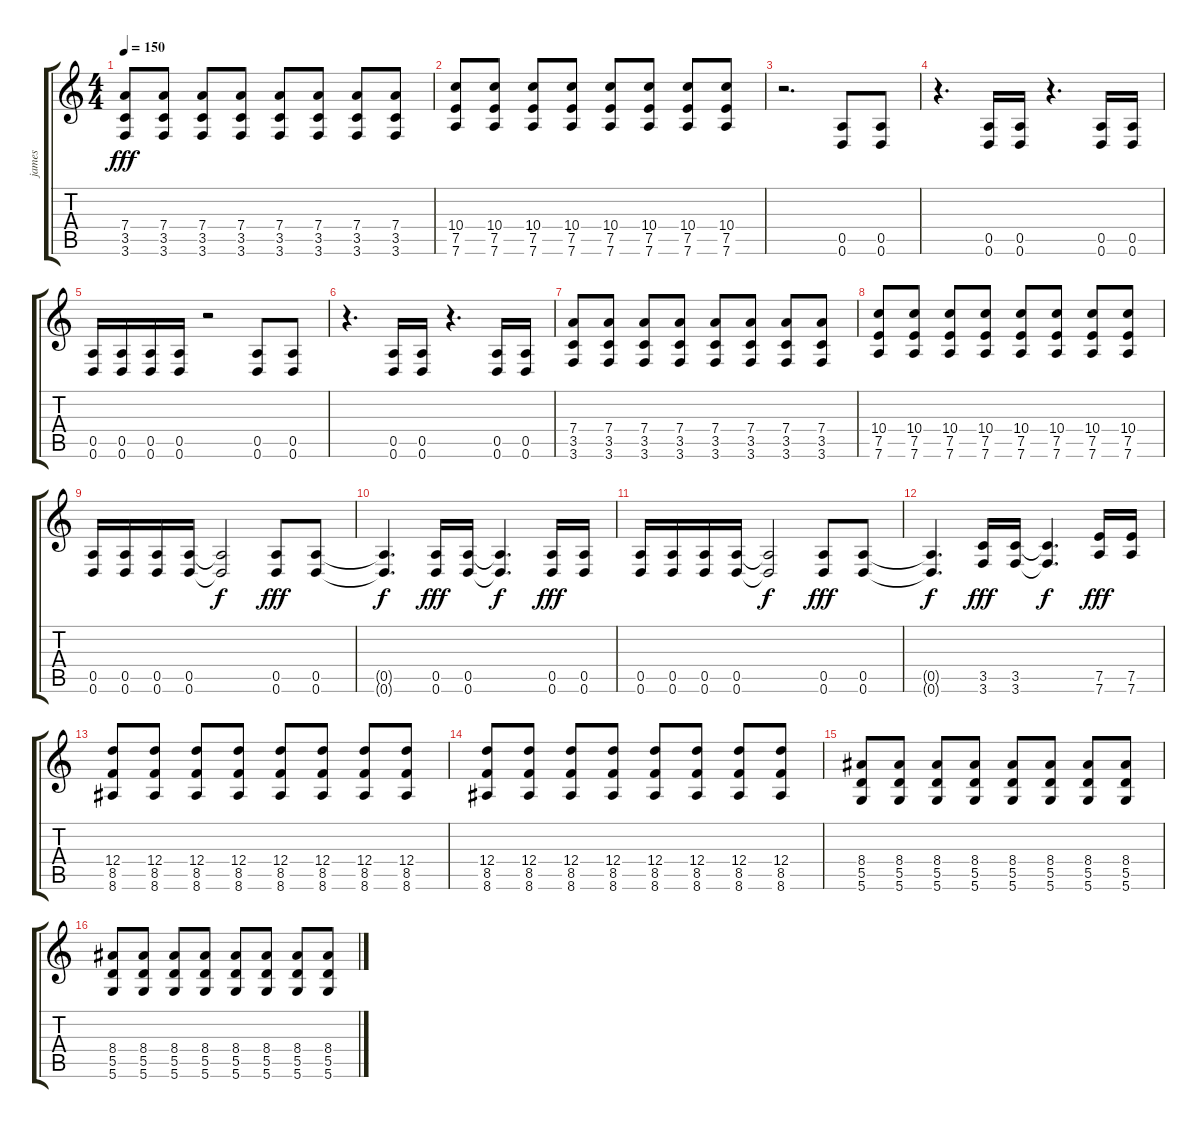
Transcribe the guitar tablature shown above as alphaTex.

\track ("james" "james") {instrument distortionguitar}
\staff {score tabs}
\tuning (E4 B3 G3 D3 A2 D2) {hide}
\ts (4 4)
\tempo 150
\clef g2
\ks c
(7.4 3.5 3.6).8{dy fff} (7.4 3.5 3.6).8 (7.4 3.5 3.6).8 (7.4 3.5 3.6).8 (7.4 3.5 3.6).8 (7.4 3.5 3.6).8 (7.4 3.5 3.6).8 (7.4 3.5 3.6).8 |
(10.4 7.5 7.6).8 (10.4 7.5 7.6).8 (10.4 7.5 7.6).8 (10.4 7.5 7.6).8 (10.4 7.5 7.6).8 (10.4 7.5 7.6).8 (10.4 7.5 7.6).8 (10.4 7.5 7.6).8 |
r.2{d} (0.5 0.6).8 (0.5 0.6).8 |
r.4{d} (0.5 0.6).16 (0.5 0.6).16 r.4{d} (0.5 0.6).16 (0.5 0.6).16 |
(0.5 0.6).16 (0.5 0.6).16 (0.5 0.6).16 (0.5 0.6).16 r.2 (0.5 0.6).8 (0.5 0.6).8 |
r.4{d} (0.5 0.6).16 (0.5 0.6).16 r.4{d} (0.5 0.6).16 (0.5 0.6).16 |
(7.4 3.5 3.6).8 (7.4 3.5 3.6).8 (7.4 3.5 3.6).8 (7.4 3.5 3.6).8 (7.4 3.5 3.6).8 (7.4 3.5 3.6).8 (7.4 3.5 3.6).8 (7.4 3.5 3.6).8 |
(10.4 7.5 7.6).8 (10.4 7.5 7.6).8 (10.4 7.5 7.6).8 (10.4 7.5 7.6).8 (10.4 7.5 7.6).8 (10.4 7.5 7.6).8 (10.4 7.5 7.6).8 (10.4 7.5 7.6).8 |
(0.5 0.6).16 (0.5 0.6).16 (0.5 0.6).16 (0.5 0.6).16 (0.5{t} 0.6{t}).2{dy f} (0.5 0.6).8{dy fff} (0.5 0.6).8 |
(0.5{t} 0.6{t}).4{d dy f} (0.5 0.6).16{dy fff} (0.5 0.6).16 (0.5{t} 0.6{t}).4{d dy f} (0.5 0.6).16{dy fff} (0.5 0.6).16 |
(0.5 0.6).16 (0.5 0.6).16 (0.5 0.6).16 (0.5 0.6).16 (0.5{t} 0.6{t}).2{dy f} (0.5 0.6).8{dy fff} (0.5 0.6).8 |
(0.5{t} 0.6{t}).4{d dy f} (3.5 3.6).16{dy fff} (3.5 3.6).16 (3.5{t} 3.6{t}).4{d dy f} (7.5 7.6).16{dy fff} (7.5 7.6).16 |
(12.4 8.5 8.6).8 (12.4 8.5 8.6).8 (12.4 8.5 8.6).8 (12.4 8.5 8.6).8 (12.4 8.5 8.6).8 (12.4 8.5 8.6).8 (12.4 8.5 8.6).8 (12.4 8.5 8.6).8 |
(12.4 8.5 8.6).8 (12.4 8.5 8.6).8 (12.4 8.5 8.6).8 (12.4 8.5 8.6).8 (12.4 8.5 8.6).8 (12.4 8.5 8.6).8 (12.4 8.5 8.6).8 (12.4 8.5 8.6).8 |
(8.4 5.5 5.6).8 (8.4 5.5 5.6).8 (8.4 5.5 5.6).8 (8.4 5.5 5.6).8 (8.4 5.5 5.6).8 (8.4 5.5 5.6).8 (8.4 5.5 5.6).8 (8.4 5.5 5.6).8 |
(8.4 5.5 5.6).8 (8.4 5.5 5.6).8 (8.4 5.5 5.6).8 (8.4 5.5 5.6).8 (8.4 5.5 5.6).8 (8.4 5.5 5.6).8 (8.4 5.5 5.6).8 (8.4 5.5 5.6).8
